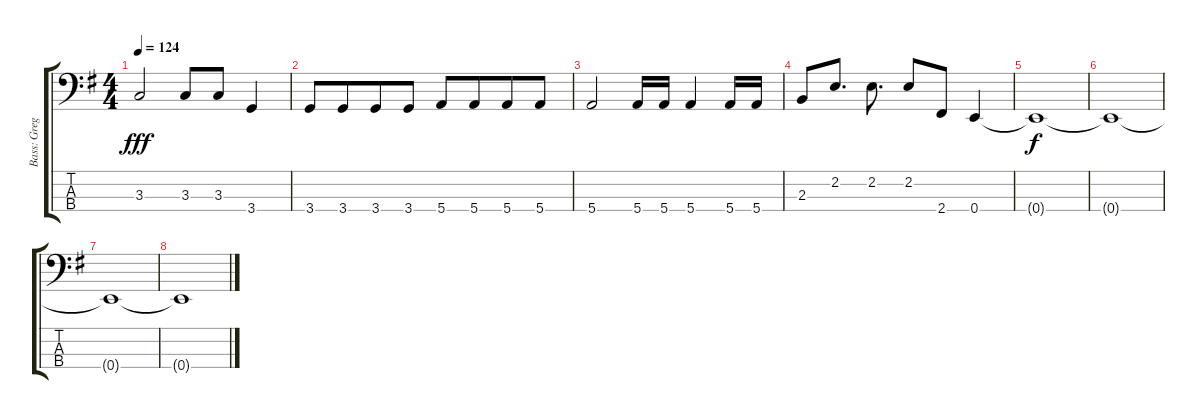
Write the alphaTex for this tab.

\track ("Bass: Greg" "Bass: Greg") {instrument electricbassfinger}
\staff {score tabs}
\tuning (G2 D2 A1 E1) {hide}
\ts (4 4)
\tempo 124
\clef f4
\ks g
3.3.2{dy fff} 3.3.8 3.3.8 3.4.4 |
3.4.8 3.4.8{beam merge} 3.4.8 3.4.8 5.4.8 5.4.8{beam merge} 5.4.8 5.4.8 |
5.4.2 5.4.16 5.4.16 5.4.4 5.4.16 5.4.16 |
2.3.8 2.2.8{d} 2.2.8{d} 2.2.8 2.4.8 0.4.4 |
0.4{t}.1{dy f} |
0.4{t}.1 |
0.4{t}.1 |
0.4{t}.1
